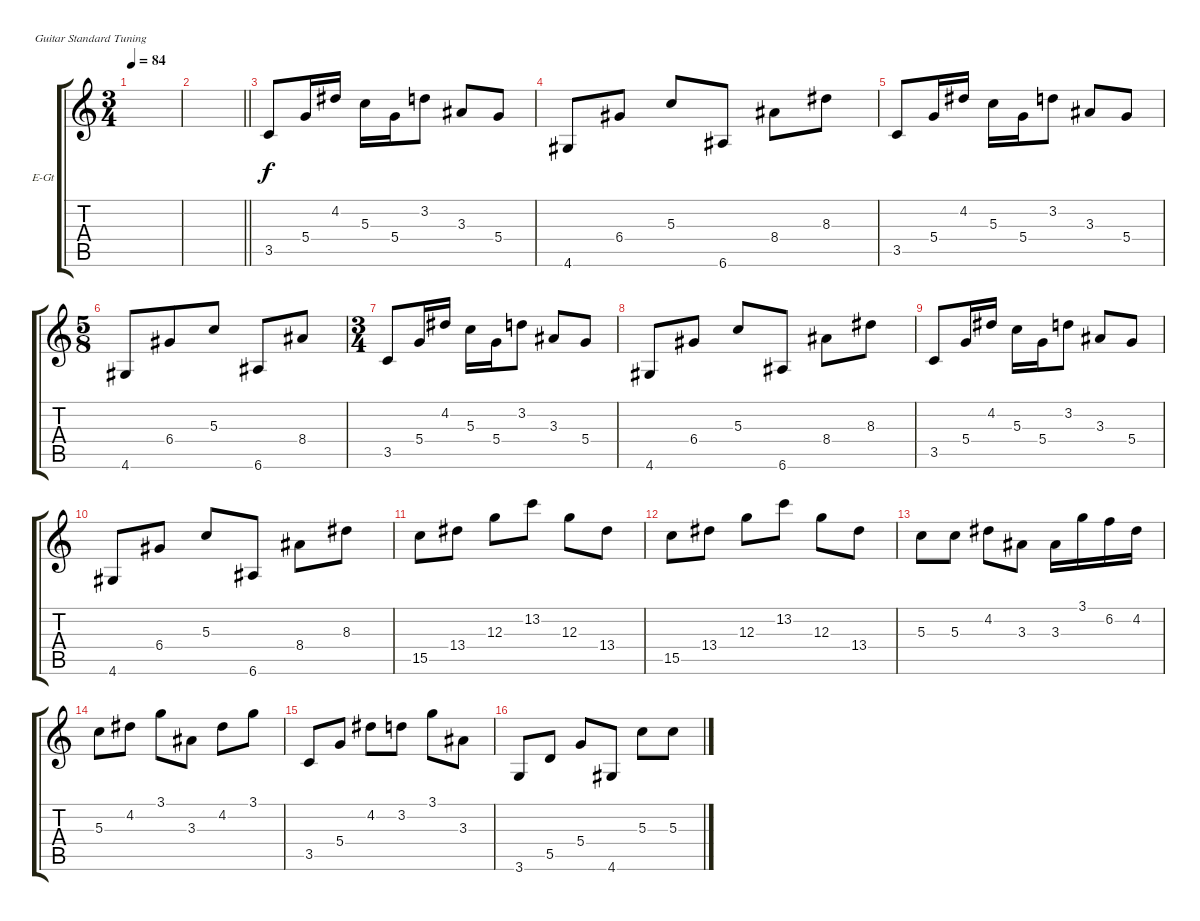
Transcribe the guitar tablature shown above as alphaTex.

\defaultSystemsLayout 4
\bracketExtendMode groupsimilarinstruments
\firstSystemTrackNameOrientation horizontal
\otherSystemsTrackNameOrientation horizontal
\track ("Electric Guitar" "E-Gt") {instrument electricguitarclean}
\staff {score tabs}
\tuning (E4 B3 G3 D3 A2 E2)
\ts (3 4)
\tempo 84
\clef g2
\ks c
|
\barLineRight lightlight
|
3.5.8 5.4.16 4.2.16 5.3.16 5.4.16 3.2.8 3.3.8 5.4.8 |
4.6.8 6.4.8 5.3.8 6.6.8 8.4.8 8.3.8 |
3.5.8 5.4.16 4.2.16 5.3.16 5.4.16 3.2.8 3.3.8 5.4.8 |
\ts (5 8)
4.6.8 6.4.8 5.3.8 6.6.8 8.4.8 |
\ts (3 4)
3.5.8 5.4.16 4.2.16 5.3.16 5.4.16 3.2.8 3.3.8 5.4.8 |
4.6.8 6.4.8 5.3.8 6.6.8 8.4.8 8.3.8 |
3.5.8 5.4.16 4.2.16 5.3.16 5.4.16 3.2.8 3.3.8 5.4.8 |
4.6.8 6.4.8 5.3.8 6.6.8 8.4.8 8.3.8 |
15.5.8 13.4.8 12.3.8 13.2.8 12.3.8 13.4.8 |
15.5.8 13.4.8 12.3.8 13.2.8 12.3.8 13.4.8 |
5.3.8 5.3.8 4.2.8 3.3.8 3.3.16 3.1.16 6.2.16 4.2.16 |
5.3.8 4.2.8 3.1.8 3.3.8 4.2.8 3.1.8 |
3.5.8 5.4.8 4.2.8 3.2.8 3.1.8 3.3.8 |
3.6.8 5.5.8 5.4.8 4.6.8 5.3.8 5.3.8
